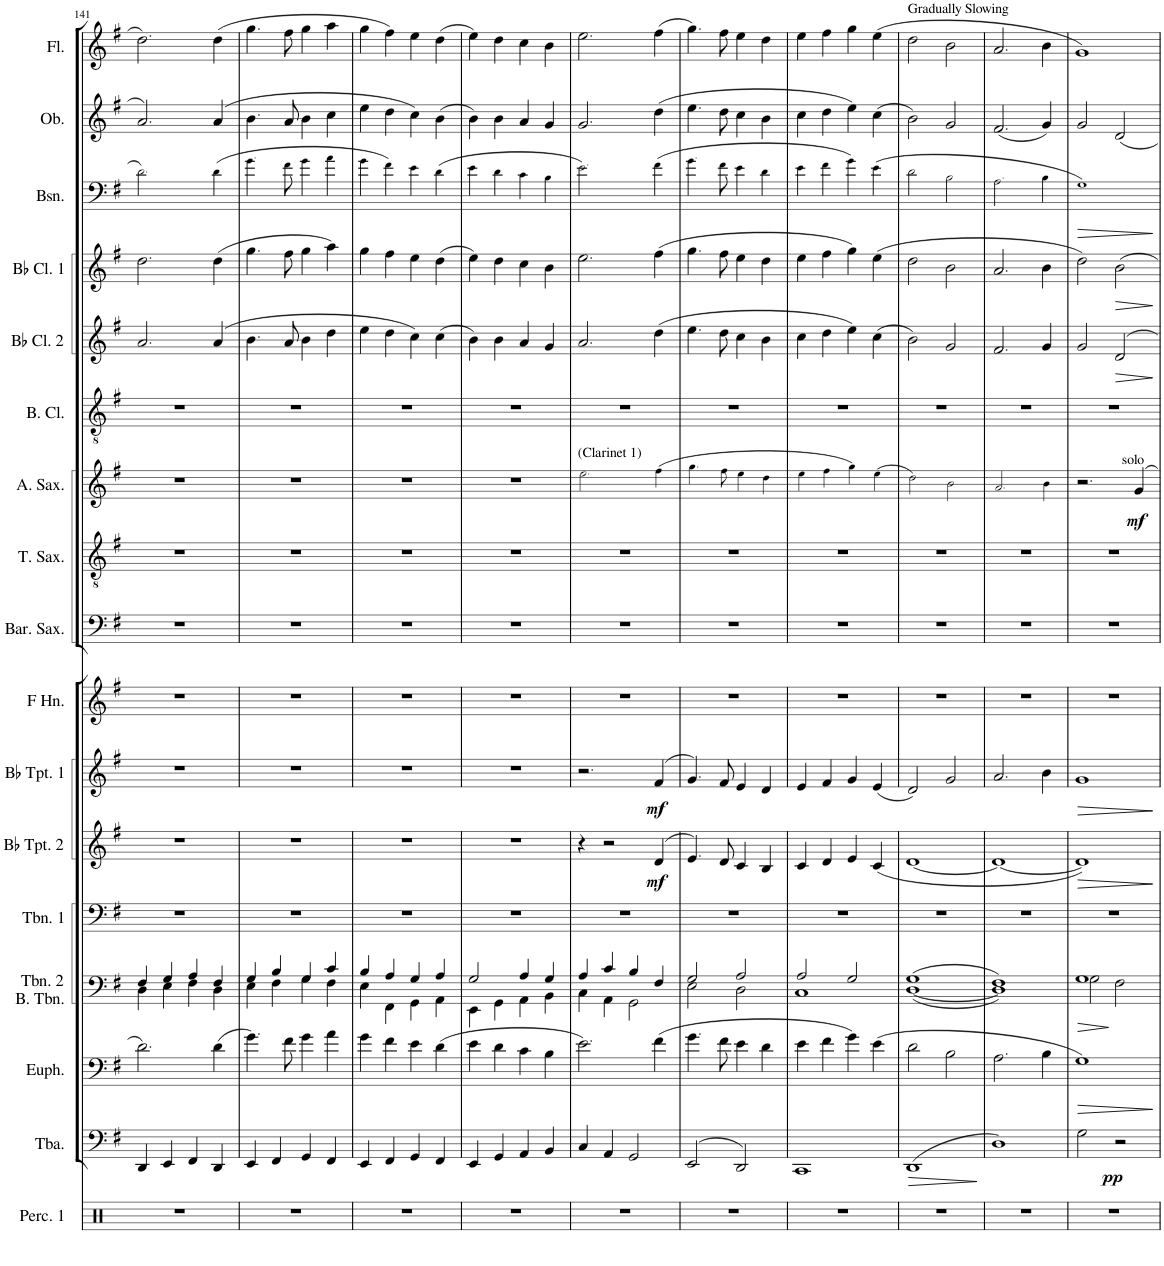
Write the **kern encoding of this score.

**kern	**kern	**dynam	**kern	**dynam	**kern	**dynam	**kern	**kern	**dynam	**kern	**dynam	**kern	**kern	**kern	**kern	**dynam	**kern	**kern	**dynam	**kern	**dynam	**kern	**dynam	**kern	**kern
*part17	*part16	*part16	*part15	*part15	*part14	*part14	*part13	*part12	*part12	*part11	*part11	*part10	*part9	*part8	*part7	*part7	*part6	*part5	*part5	*part4	*part4	*part3	*part3	*part2	*part1
*staff17	*staff16	*staff16	*staff15	*staff15	*staff14	*staff14	*staff13	*staff12	*staff12	*staff11	*staff11	*staff10	*staff9	*staff8	*staff7	*staff7	*staff6	*staff5	*staff5	*staff4	*staff4	*staff3	*staff3	*staff2	*staff1
*I"Percussion 1	*I"Tuba	*	*I"Euphonium	*	*I"Trombone 2 Bass Trombone	*	*I"Trombone 1	*I"Bb Trumpet 2	*	*I"Bb Trumpet 1	*	*I"Horn in F	*I"Baritone Saxophone	*I"Tenor Saxophone	*I"Alto Saxophone	*	*I"Bass Clarinet	*I"Bb Clarinet 2	*	*I"Bb Clarinet 1	*	*I"Bassoon	*	*I"Oboe	*I"Flute
*I'Perc. 1	*I'Tba.	*	*I'Euph.	*	*I'Tbn. 2 B. Tbn.	*	*I'Tbn. 1	*I'Bb Tpt. 2	*	*I'Bb Tpt. 1	*	*	*I'Bar. Sax.	*I'T. Sax.	*I'A. Sax.	*	*I'B. Cl.	*I'Bb Cl. 2	*	*I'Bb Cl. 1	*	*I'Bsn.	*	*I'Ob.	*I'Fl.
!!LO:PB:g=z
*clefX	*clefF4	*	*clefF4	*	*clefF4	*	*clefF4	*clefG2	*	*clefG2	*	*clefG2	*clefF4	*clefGv2	*clefG2	*	*clefGv2	*clefG2	*	*clefG2	*	*clefF4	*	*clefG2	*clefG2
*	*	*	*	*	*	*	*	*ITrd1c2	*	*ITrd1c2	*	*ITrd4c7	*ITrd12c21	*ITrd8c14	*ITrd5c9	*	*ITrd8c14	*ITrd1c2	*	*ITrd1c2	*	*	*	*	*
*k[]	*k[f#]	*	*k[f#]	*	*k[f#]	*	*k[f#]	*k[f#]	*	*k[f#]	*	*k[f#]	*k[f#]	*k[f#]	*k[f#]	*	*k[f#]	*k[f#]	*	*k[f#]	*	*k[f#]	*	*k[f#]	*k[f#]
*M4/4	*M4/4	*	*M4/4	*	*M4/4	*	*M4/4	*M4/4	*	*M4/4	*	*M4/4	*M4/4	*M4/4	*M4/4	*	*M4/4	*M4/4	*	*M4/4	*	*M4/4	*	*M4/4	*M4/4
=141	=141	=141	=141	=141	=141	=141	=141	=141	=141	=141	=141	=141	=141	=141	=141	=141	=141	=141	=141	=141	=141	=141	=141	=141	=141
*	*	*	*	*	*^	*	*	*	*	*	*	*	*	*	*	*	*	*	*	*	*	*	*	*	*
1r	4DD/	.	2.d\	.	4F#/	4D\	.	1r	1r	.	1r	.	1r	1r	1r	1r	.	1r	2.a/	.	2.dd\	.	2.d\	.	2.a/	2.dd\
.	4EE/	.	.	.	4G/	4E\	.	.	.	.	.	.	.	.	.	.	.	.	.	.	.	.	.	.	.	.
.	4FF#/	.	.	.	4A/	4F#\	.	.	.	.	.	.	.	.	.	.	.	.	.	.	.	.	.	.	.	.
.	4DD/	.	(4d\	.	4F#/	4D\	.	.	.	.	.	.	.	.	.	.	.	.	(>4a/	.	(4dd\	.	(4d\	.	(>4a/	(4dd\
=142	=142	=142	=142	=142	=142	=142	=142	=142	=142	=142	=142	=142	=142	=142	=142	=142	=142	=142	=142	=142	=142	=142	=142	=142	=142	=142
1r	4EE/	.	4.g\)	.	4G/	4E\	.	1r	1r	.	1r	.	1r	1r	1r	1r	.	1r	4.b\	.	4.gg\	.	4.g\	.	4.b\	4.gg\
.	4FF#/	.	.	.	4B/	4F#\	.	.	.	.	.	.	.	.	.	.	.	.	.	.	.	.	.	.	.	.
.	.	.	8f#\	.	.	.	.	.	.	.	.	.	.	.	.	.	.	.	8a/	.	8ff#\	.	8f#\	.	8a/	8ff#\
.	4GG/	.	4g\	.	4G/	4G\	.	.	.	.	.	.	.	.	.	.	.	.	4b\	.	4gg\	.	4g\	.	4b\	4gg\
.	4FF#/	.	4a\	.	4c/	4F#\	.	.	.	.	.	.	.	.	.	.	.	.	4dd\	.	4aa\)	.	4a\	.	4cc\	4aa\
=143	=143	=143	=143	=143	=143	=143	=143	=143	=143	=143	=143	=143	=143	=143	=143	=143	=143	=143	=143	=143	=143	=143	=143	=143	=143	=143
1r	4EE/	.	4g\	.	4B/	4E\	.	1r	1r	.	1r	.	1r	1r	1r	1r	.	1r	4ee\	.	4gg\	.	4g\	.	4ee\	4gg\
.	4FF#/	.	4f#\	.	4A/	4FF#\	.	.	.	.	.	.	.	.	.	.	.	.	4dd\	.	4ff#\	.	4f#\)	.	4dd\	4ff#\)
.	4GG/	.	4e\	.	4G/	4GG\	.	.	.	.	.	.	.	.	.	.	.	.	4cc\)	.	4ee\	.	4e\	.	4cc\)	4ee\
.	4FF#/	.	(4d\	.	4A/	4AA\	.	.	.	.	.	.	.	.	.	.	.	.	(4cc\	.	(4dd\	.	(4d\	.	(4b\	(4dd\
=144	=144	=144	=144	=144	=144	=144	=144	=144	=144	=144	=144	=144	=144	=144	=144	=144	=144	=144	=144	=144	=144	=144	=144	=144	=144	=144
1r	4EE/	.	4e\	.	2G/	4EE\	.	1r	1r	.	1r	.	1r	1r	1r	1r	.	1r	4b\)	.	4ee\)	.	4e\	.	4b\)	4ee\)
.	4GG/	.	4d\	.	.	4GG\	.	.	.	.	.	.	.	.	.	.	.	.	4b\	.	4dd\	.	4d\	.	4b\	4dd\
.	4AA/	.	4c\	.	4A/	4AA\	.	.	.	.	.	.	.	.	.	.	.	.	4a/	.	4cc\	.	4c\	.	4a/	4cc\
.	4BB/	.	4B\	.	4G/	4BB\	.	.	.	.	.	.	.	.	.	.	.	.	4g/	.	4b\	.	4B\	.	4g/	4b\
=145	=145	=145	=145	=145	=145	=145	=145	=145	=145	=145	=145	=145	=145	=145	=145	=145	=145	=145	=145	=145	=145	=145	=145	=145	=145	=145
!	!	!	!	!	!	!	!	!	!	!	!	!	!	!	!	!LO:TX:a:t=(Clarinet 1)	!	!	!	!	!	!	!	!	!	!
1r	4C/	.	2.e\)	.	4A/	4C\	.	1r	4r	.	2.r	.	1r	1r	1r	2.ee\	.	1r	2.a/	.	2.ee\	.	2.e\)	.	2.g/	2.ee\
.	4AA/	.	.	.	4c/	4AA\	.	.	2r	.	.	.	.	.	.	.	.	.	.	.	.	.	.	.	.	.
.	2GG/	.	.	.	4B/	2GG\	.	.	.	.	.	.	.	.	.	.	.	.	.	.	.	.	.	.	.	.
!	!	!	!	!	!	!	!	!	!	!LO:DY:b	!	!LO:DY:b	!	!	!	!	!	!	!	!	!	!	!	!	!	!
.	.	.	(4f#\	.	4F#/	.	.	.	(>4d/	mf	(>4f#/	mf	.	.	.	(4ff#\	.	.	(4dd\	.	(4ff#\	.	(4f#\	.	(4dd\	(4ff#\
=146	=146	=146	=146	=146	=146	=146	=146	=146	=146	=146	=146	=146	=146	=146	=146	=146	=146	=146	=146	=146	=146	=146	=146	=146	=146	=146
1r	(>2EE/	.	4.g\	.	2G/	2E\	.	1r	4.e/)	.	4.g/)	.	1r	1r	1r	4.gg\	.	1r	4.ee\	.	4.gg\	.	4.g\	.	4.ee\	4.gg\)
.	.	.	8f#\	.	.	.	.	.	8d/	.	8f#/	.	.	.	.	8ff#\	.	.	8dd\	.	8ff#\	.	8f#\	.	8dd\	8ff#\
.	2DD/)	.	4e\	.	2A/	2D\	.	.	4c/	.	4e/	.	.	.	.	4ee\	.	.	4cc\	.	4ee\	.	4e\	.	4cc\	4ee\
.	.	.	4d\	.	.	.	.	.	4B/	.	4d/	.	.	.	.	4dd\	.	.	4b\	.	4dd\	.	4d\	.	4b\	4dd\
=147	=147	=147	=147	=147	=147	=147	=147	=147	=147	=147	=147	=147	=147	=147	=147	=147	=147	=147	=147	=147	=147	=147	=147	=147	=147	=147
1r	1CC	.	4e\	.	2A/	1C	.	1r	4c/	.	4e/	.	1r	1r	1r	4ee\	.	1r	4cc\	.	4ee\	.	4e\	.	4cc\	4ee\
.	.	.	4f#\	.	.	.	.	.	4d/	.	4f#/	.	.	.	.	4ff#\	.	.	4dd\	.	4ff#\	.	4f#\	.	4dd\	4ff#\
.	.	.	4g\)	.	2G/	.	.	.	4e/	.	4g/	.	.	.	.	4gg\)	.	.	4ee\)	.	4gg\)	.	4g\)	.	4ee\)	4gg\
.	.	.	(4e\	.	.	.	.	.	(4c/	.	(4e/	.	.	.	.	(4ee\	.	.	(4cc\	.	(4ee\	.	(4e\	.	(4cc\	(4ee\
=148	=148	=148	=148	=148	=148	=148	=148	=148	=148	=148	=148	=148	=148	=148	=148	=148	=148	=148	=148	=148	=148	=148	=148	=148	=148	=148
!	!	!	!	!	!	!	!	!	!	!	!	!	!	!	!	!	!	!	!	!	!	!	!	!	!	!LO:TX:a:t=Gradually Slowing
!	!	!LO:HP:b	!	!	!	!	!	!	!	!	!	!	!	!	!	!	!	!	!	!	!	!	!	!	!	!
1r	(1DD	>	2d\	.	(1G	([1D	.	1r	[1d	.	2d/)	.	1r	1r	1r	2dd\)	.	1r	2b\)	.	2dd\	.	2d\	.	2b\)	2dd\
.	.	.	2B\	.	.	.	.	.	.	.	2g/	.	.	.	.	2b\	.	.	2g/	.	2b\	.	2B\	.	2g/	2b\
*	*	*	*	*	*v	*v	*	*	*	*	*	*	*	*	*	*	*	*	*	*	*	*	*	*	*	*
.	.	]	.	.	.	.	.	.	.	.	.	.	.	.	.	.	.	.	.	.	.	.	.	.	.
=149	=149	=149	=149	=149	=149	=149	=149	=149	=149	=149	=149	=149	=149	=149	=149	=149	=149	=149	=149	=149	=149	=149	=149	=149	=149
*	*	*	*	*	*^	*	*	*	*	*	*	*	*	*	*	*	*	*	*	*	*	*	*	*	*
1r	1D)	.	2.A\	.	1F#)	1D])	.	1r	1d_	.	2.a/	.	1r	1r	1r	2.a/	.	1r	2.f#/	.	2.a/	.	2.A\	.	(2.f#/	2.a/
.	.	.	4B\	.	.	.	.	.	.	.	4b\	.	.	.	.	4b\	.	.	4g/	.	4b\	.	4B\	.	4g/)	4b\
=150	=150	=150	=150	=150	=150	=150	=150	=150	=150	=150	=150	=150	=150	=150	=150	=150	=150	=150	=150	=150	=150	=150	=150	=150	=150	=150
!	!	!	!	!LO:HP:b	!	!	!LO:HP:b	!	!	!LO:HP:b	!	!LO:HP:b	!	!	!	!	!	!	!	!	!	!	!	!LO:HP:b	!	!
1r	2G\	.	1G)	>	1G	2G\	>	1r	1d])	>	1g	>	1r	1r	1r	2.r	.	1r	2g/	.	2dd\)	.	1G)	>	2g/	1g)
!	!	!LO:DY:b	!	!	!	!	!	!	!	!	!	!	!	!	!	!	!	!	!	!LO:HP:b	!	!LO:HP:b	!	!	!	!
.	2r	pp	.	.	.	2F#\	]	.	.	.	.	.	.	.	.	.	.	.	2d/	>	2b\	>	.	.	2d/	.
!	!	!	!	!	!	!	!	!	!	!	!	!	!	!	!	!LO:TX:a:t=solo	!	!	!	!	!	!	!	!	!	!
!	!	!	!	!	!	!	!	!	!	!	!	!	!	!	!	!	!LO:DY:b	!	!	!	!	!	!	!	!	!
.	.	.	.	.	.	.	.	.	.	.	.	.	.	.	.	4g/	mf	.	.	.	.	.	.	.	.	.
*	*	*	*	*	*v	*v	*	*	*	*	*	*	*	*	*	*	*	*	*	*	*	*	*	*	*	*
.	.	.	.	]	.	.	.	.	]	.	]	.	.	.	.	.	.	.	]	.	]	.	]	.	.
=	=	=	=	=	=	=	=	=	=	=	=	=	=	=	=	=	=	=	=	=	=	=	=	=	=
*-	*-	*-	*-	*-	*-	*-	*-	*-	*-	*-	*-	*-	*-	*-	*-	*-	*-	*-	*-	*-	*-	*-	*-	*-	*-
